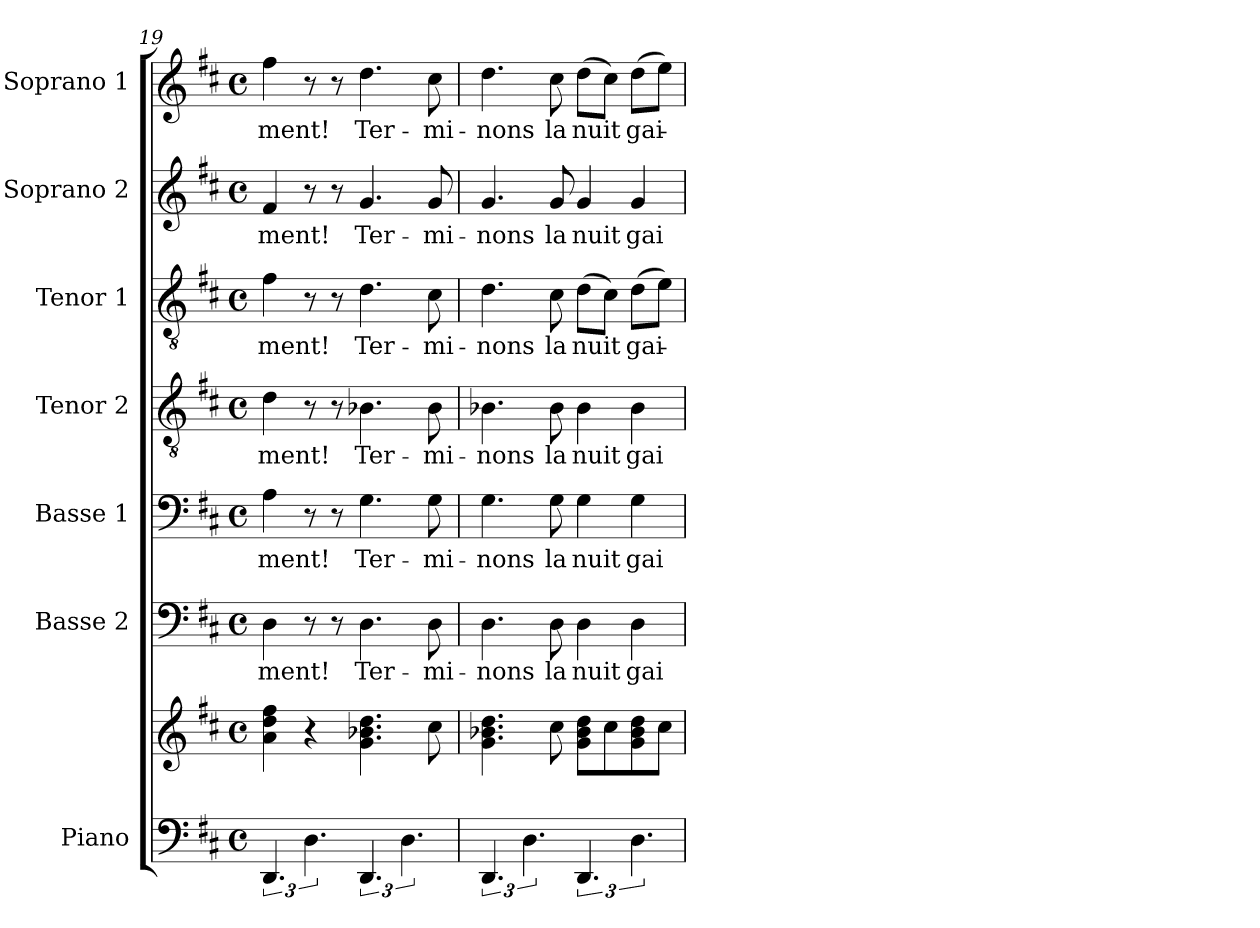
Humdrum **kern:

**kern	**kern	**kern	**text	**kern	**text	**kern	**text	**kern	**text	**kern	**text	**kern	**text
*part7	*part7	*part6	*part6	*part5	*part5	*part4	*part4	*part3	*part3	*part2	*part2	*part1	*part1
*staff8	*staff7	*staff6	*staff6	*staff5	*staff5	*staff4	*staff4	*staff3	*staff3	*staff2	*staff2	*staff1	*staff1
*I"Piano	*	*I"Basse 2	*	*I"Basse 1	*	*I"Tenor 2	*	*I"Tenor 1	*	*I"Soprano 2	*	*I"Soprano 1	*
*I'Pno.	*	*I'B2	*	*I'B1	*	*I'T2	*	*I'T1	*	*I'S2	*	*I'S1	*
*clefF4	*clefG2	*clefF4	*	*clefF4	*	*clefGv2	*	*clefGv2	*	*clefG2	*	*clefG2	*
*k[f#c#]	*k[f#c#]	*k[f#c#]	*	*k[f#c#]	*	*k[f#c#]	*	*k[f#c#]	*	*k[f#c#]	*	*k[f#c#]	*
*M4/4	*M4/4	*M4/4	*	*M4/4	*	*M4/4	*	*M4/4	*	*M4/4	*	*M4/4	*
*met(c)	*met(c)	*met(c)	*	*met(c)	*	*met(c)	*	*met(c)	*	*met(c)	*	*met(c)	*
=19	=19	=19	=19	=19	=19	=19	=19	=19	=19	=19	=19	=19	=19
!	!	!	!LO:LY:b	!	!LO:LY:b	!	!LO:LY:b	!	!LO:LY:b	!	!LO:LY:b	!	!LO:LY:b
6.DD/	4a\ 4dd\ 4ff#\	4D\	-ment!	4A\	-ment!	4d\	-ment!	4f#\	-ment!	4f#/	-ment!	4ff#\	-ment!
6.D\	4r	8r	.	8r	.	8r	.	8r	.	8r	.	8r	.
.	.	8r	.	8r	.	8r	.	8r	.	8r	.	8r	.
!	!	!	!LO:LY:b	!	!LO:LY:b	!	!LO:LY:b	!	!LO:LY:b	!	!LO:LY:b	!	!LO:LY:b
6.DD/	4.g\ 4.b-X\ 4.dd\	4.D\	Ter-	4.G\	Ter-	4.B-X\	Ter-	4.d\	Ter-	4.g/	Ter-	4.dd\	Ter-
6.D\	.	.	.	.	.	.	.	.	.	.	.	.	.
!	!	!	!LO:LY:b	!	!LO:LY:b	!	!LO:LY:b	!	!LO:LY:b	!	!LO:LY:b	!	!LO:LY:b
.	8cc#\	8D\	-mi-	8G\	-mi-	8B-\	-mi-	8c#\	-mi-	8g/	-mi-	8cc#\	-mi-
=20	=20	=20	=20	=20	=20	=20	=20	=20	=20	=20	=20	=20	=20
!	!	!	!LO:LY:b	!	!LO:LY:b	!	!LO:LY:b	!	!LO:LY:b	!	!LO:LY:b	!	!LO:LY:b
6.DD/	4.g\ 4.b-X\ 4.dd\	4.D\	-nons	4.G\	-nons	4.B-X\	-nons	4.d\	-nons	4.g/	-nons	4.dd\	-nons
6.D\	.	.	.	.	.	.	.	.	.	.	.	.	.
!	!	!	!LO:LY:b	!	!LO:LY:b	!	!LO:LY:b	!	!LO:LY:b	!	!LO:LY:b	!	!LO:LY:b
.	8cc#\	8D\	la	8G\	la	8B-\	la	8c#\	la	8g/	la	8cc#\	la
!	!	!	!LO:LY:b	!	!LO:LY:b	!	!LO:LY:b	!	!LO:LY:b	!	!LO:LY:b	!	!LO:LY:b
6.DD/	8g\ 8b-\ 8dd\L	4D\	nuit	4G\	nuit	4B-\	nuit	(8d\L	nuit	4g/	nuit	(8dd\L	nuit
.	8cc#\	.	.	.	.	.	.	8c#\J)	.	.	.	8cc#\J)	.
!	!	!	!LO:LY:b	!	!LO:LY:b	!	!LO:LY:b	!	!LO:LY:b	!	!LO:LY:b	!	!LO:LY:b
6.D\	8g\ 8b-\ 8dd\	4D\	gai-	4G\	gai-	4B-\	gai-	(8d\L	gai-	4g/	gai-	(8dd\L	gai-
.	8cc#\J	.	.	.	.	.	.	8e\J)	.	.	.	8ee\J)	.
=	=	=	=	=	=	=	=	=	=	=	=	=	=
*-	*-	*-	*-	*-	*-	*-	*-	*-	*-	*-	*-	*-	*-
